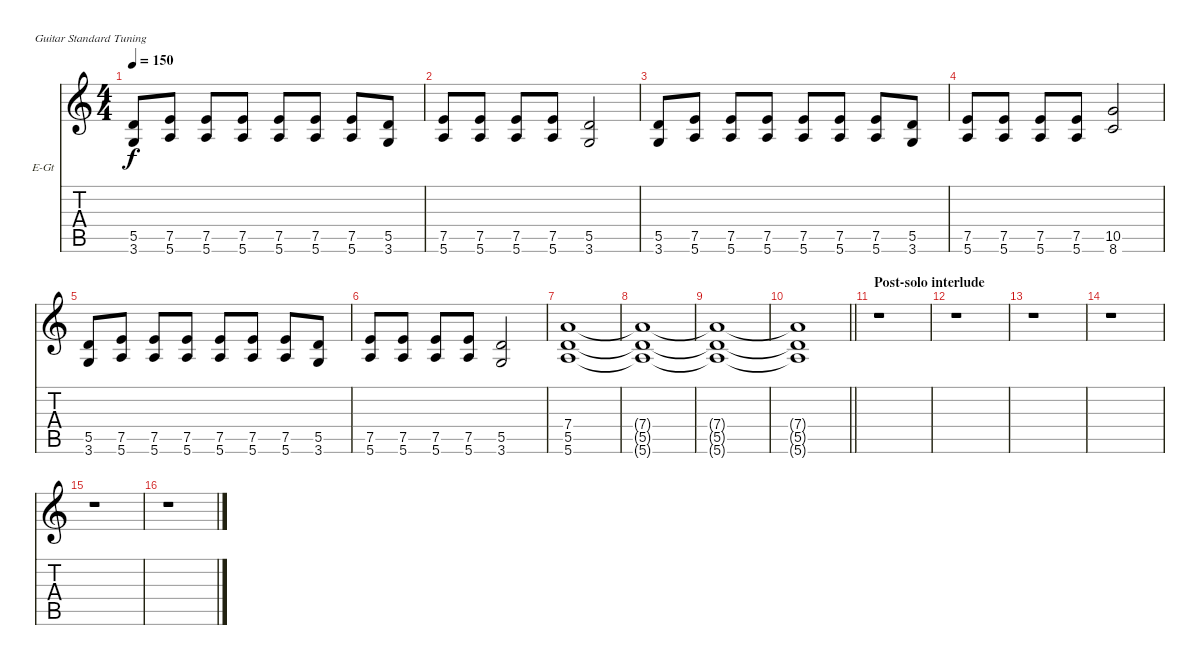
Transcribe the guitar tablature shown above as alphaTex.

\bracketExtendMode nobrackets
\firstSystemTrackNameOrientation horizontal
\otherSystemsTrackNameOrientation horizontal
\track ("Rhythm Guitar" "E-Gt") {instrument electricguitarclean}
\staff {score tabs}
\tuning (E4 B3 G3 D3 A2 E2)
\ts (4 4)
\tempo 150
\clef g2
\scale
0.333333
\ks c
(5.5 3.6).8{dy f} (7.5 5.6).8 (7.5 5.6).8 (7.5 5.6).8 (7.5 5.6).8 (7.5 5.6).8 (7.5 5.6).8 (5.5 3.6).8 |
\scale
0.333333 (7.5 5.6).8 (7.5 5.6).8 (7.5 5.6).8 (7.5 5.6).8 (5.5 3.6).2 |
\scale
0.333333 (5.5 3.6).8 (7.5 5.6).8 (7.5 5.6).8 (7.5 5.6).8 (7.5 5.6).8 (7.5 5.6).8 (7.5 5.6).8 (5.5 3.6).8 |
\scale
0.333333 (7.5 5.6).8 (7.5 5.6).8 (7.5 5.6).8 (7.5 5.6).8 (10.5 8.6).2 |
\scale
0.333333 (5.5 3.6).8 (7.5 5.6).8 (7.5 5.6).8 (7.5 5.6).8 (7.5 5.6).8 (7.5 5.6).8 (7.5 5.6).8 (5.5 3.6).8 |
\scale
0.333333 (7.5 5.6).8 (7.5 5.6).8 (7.5 5.6).8 (7.5 5.6).8 (5.5 3.6).2 |
\scale
0.333333 (7.4 5.5 5.6).1 |
\scale
0.333333 (7.4{t} 5.5{t} 5.6{t}).1 |
\scale
0.333333 (7.4{t} 5.5{t} 5.6{t}).1 |
\scale
0.333333
\barLineRight lightlight
(7.4{t} 5.5{t} 5.6{t}).1 |
\section ("" "Post-solo interlude")
\scale
0.333333 r.1 |
\scale
0.333333 r.1 |
\scale
0.333333 r.1 |
\scale
0.333333 r.1 |
\scale
0.333333 r.1 |
\scale
0.333333 r.1
